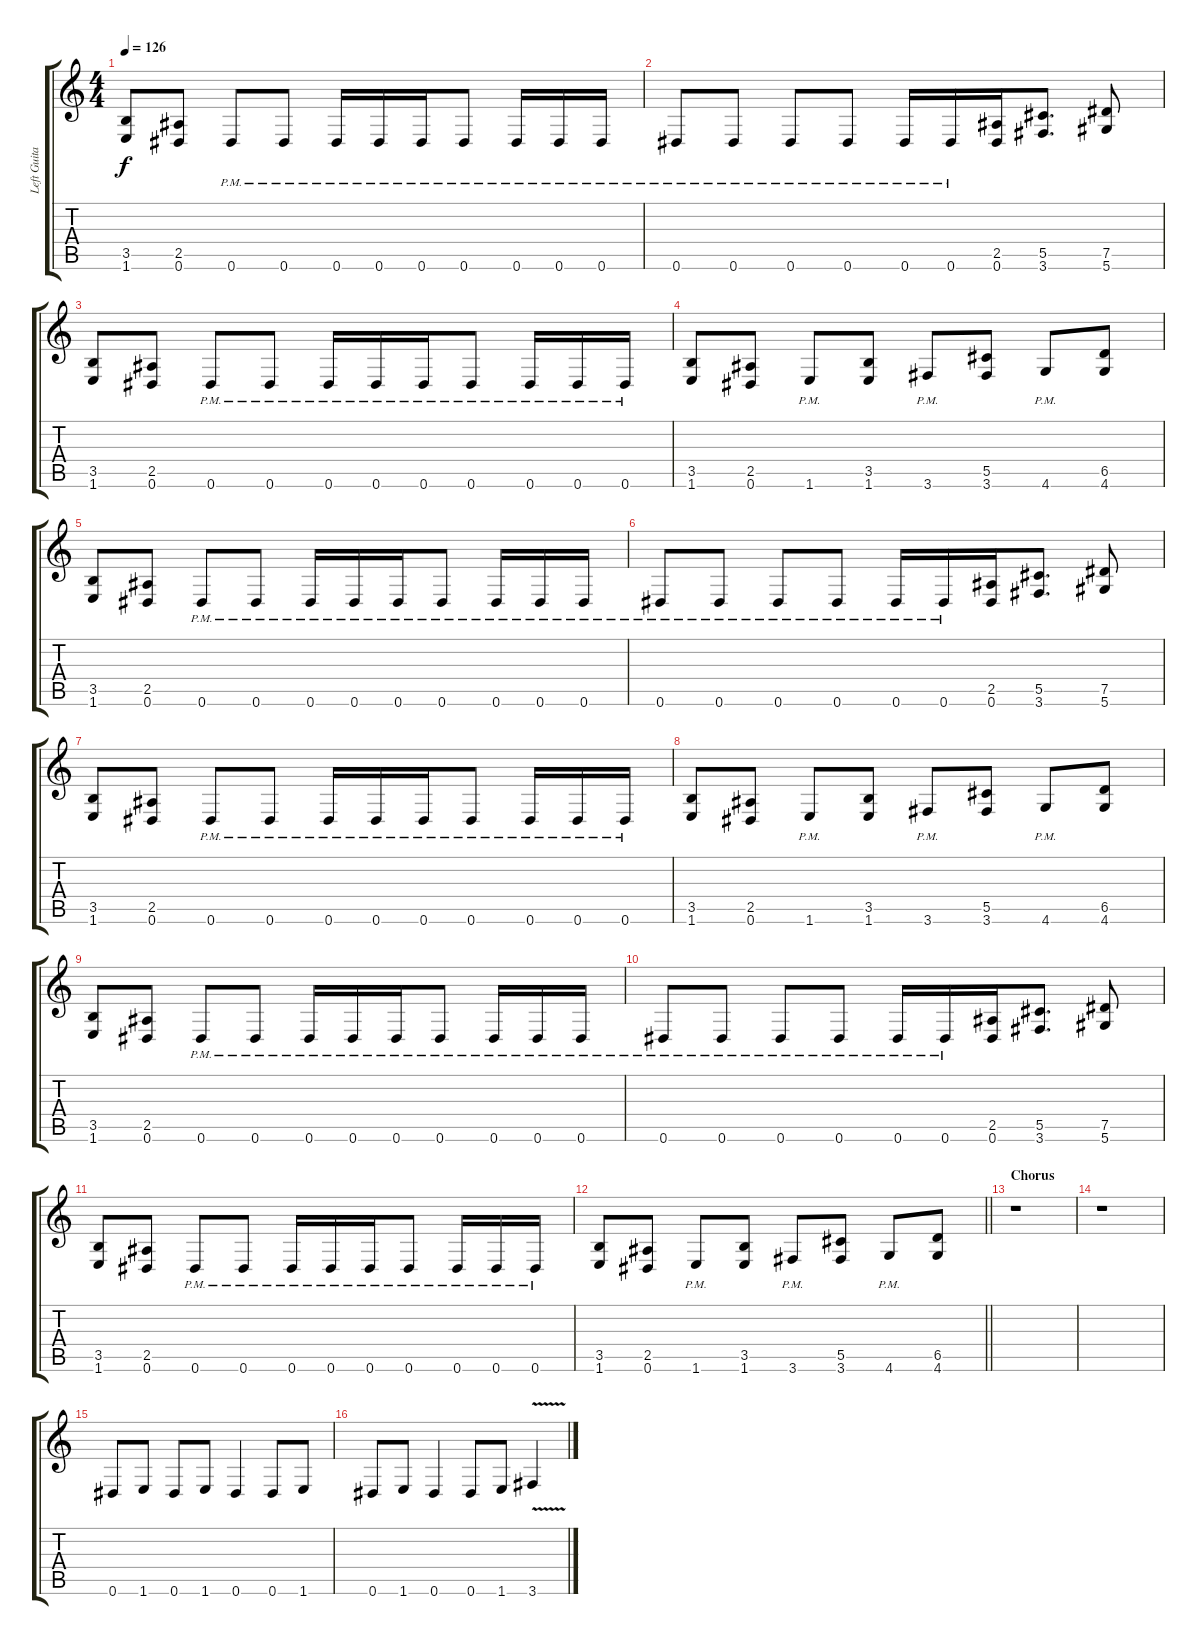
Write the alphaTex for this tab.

\track ("Left Guitar" "Left Guita") {instrument distortionguitar}
\staff {score tabs}
\tuning (Eb4 Bb3 Gb3 Db3 Ab2 Eb2) {hide}
\ts (4 4)
\tempo 126
\clef g2
\ks c
(3.5 1.6).8{dy f} (2.5 0.6).8 0.6{pm}.8 0.6{pm}.8 0.6{pm}.16 0.6{pm}.16 0.6{pm}.16 0.6{pm}.8 0.6{pm}.16 0.6{pm}.16 0.6{pm}.16 |
0.6{pm}.8 0.6{pm}.8 0.6{pm}.8 0.6{pm}.8 0.6{pm}.16 0.6{pm}.16 (2.5 0.6).16 (5.5 3.6).8{d} (7.5 5.6).8 |
(3.5 1.6).8 (2.5 0.6).8 0.6{pm}.8 0.6{pm}.8 0.6{pm}.16 0.6{pm}.16 0.6{pm}.16 0.6{pm}.8 0.6{pm}.16 0.6{pm}.16 0.6{pm}.16 |
(3.5 1.6).8 (2.5 0.6).8 1.6{pm}.8 (3.5 1.6).8 3.6{pm}.8 (5.5 3.6).8 4.6{pm}.8 (6.5 4.6).8 |
(3.5 1.6).8 (2.5 0.6).8 0.6{pm}.8 0.6{pm}.8 0.6{pm}.16 0.6{pm}.16 0.6{pm}.16 0.6{pm}.8 0.6{pm}.16 0.6{pm}.16 0.6{pm}.16 |
0.6{pm}.8 0.6{pm}.8 0.6{pm}.8 0.6{pm}.8 0.6{pm}.16 0.6{pm}.16 (2.5 0.6).16 (5.5 3.6).8{d} (7.5 5.6).8 |
(3.5 1.6).8 (2.5 0.6).8 0.6{pm}.8 0.6{pm}.8 0.6{pm}.16 0.6{pm}.16 0.6{pm}.16 0.6{pm}.8 0.6{pm}.16 0.6{pm}.16 0.6{pm}.16 |
(3.5 1.6).8 (2.5 0.6).8 1.6{pm}.8 (3.5 1.6).8 3.6{pm}.8 (5.5 3.6).8 4.6{pm}.8 (6.5 4.6).8 |
(3.5 1.6).8 (2.5 0.6).8 0.6{pm}.8 0.6{pm}.8 0.6{pm}.16 0.6{pm}.16 0.6{pm}.16 0.6{pm}.8 0.6{pm}.16 0.6{pm}.16 0.6{pm}.16 |
0.6{pm}.8 0.6{pm}.8 0.6{pm}.8 0.6{pm}.8 0.6{pm}.16 0.6{pm}.16 (2.5 0.6).16 (5.5 3.6).8{d} (7.5 5.6).8 |
(3.5 1.6).8 (2.5 0.6).8 0.6{pm}.8 0.6{pm}.8 0.6{pm}.16 0.6{pm}.16 0.6{pm}.16 0.6{pm}.8 0.6{pm}.16 0.6{pm}.16 0.6{pm}.16 |
\barLineRight lightlight
(3.5 1.6).8 (2.5 0.6).8 1.6{pm}.8 (3.5 1.6).8 3.6{pm}.8 (5.5 3.6).8 4.6{pm}.8 (6.5 4.6).8 |
\section ("" "Chorus")
r.1 |
r.1 |
0.6.8 1.6.8 0.6.8 1.6.8 0.6.4 0.6.8 1.6.8 |
0.6.8 1.6.8 0.6.4 0.6.8 1.6.8 3.6{v}.4
